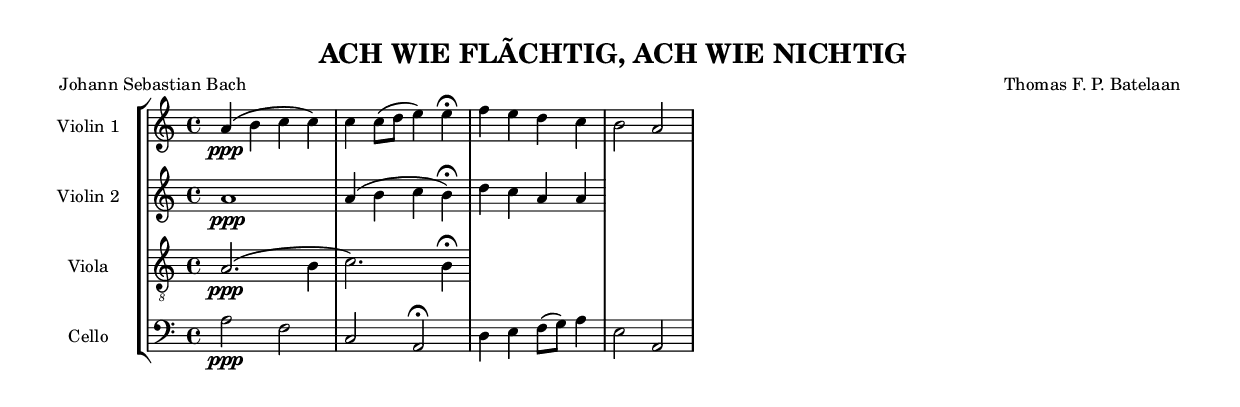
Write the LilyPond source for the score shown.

global= {
  \time 4/4
  \key a \minor
}

#(set-global-staff-size 15.0)

\header {
  title =  "ACH WIE FLÃCHTIG, ACH WIE NICHTIG"
  composer = "Thomas F. P. Batelaan"
  poet = "Johann Sebastian Bach"
}


violinOne = \new Voice \relative c'' {
  \set Staff.instrumentName = #"Violin 1 "

a4\ppp (b c c) c c8(d e4) e\fermata
f e d c b2 a2
}




violinTwo = \new Voice \relative c'' {
  \set Staff.instrumentName = #"Violin 2 "
a1\ppp a4 (b c b)\fermata
d c a a 


}

viola = \new Voice \relative c' {
  \set Staff.instrumentName = #"Viola "
  \clef "G_8"
a2.\ppp (b4 c2.) b4\fermata


}

cello = \new Voice \relative c' {
  \set Staff.instrumentName = #"Cello "
  \clef "bass"

a2\ppp f c a2\fermata
d4 e f8 (g) a4 e2 a,

}

\score {
  \new StaffGroup <<
    \new Staff \with {midiInstrument = #"string ensemble 1"} << \global \violinOne >>

    \new Staff  \with {midiInstrument = #"string ensemble 1"} << \global \violinTwo >>

    \new Staff  \with {midiInstrument = #"string ensemble 1"} << \global \viola >>

    \new Staff \with {midiInstrument = #"string ensemble 1"} << \global \cello >>

  >>
  \layout { }
  \midi { }
}